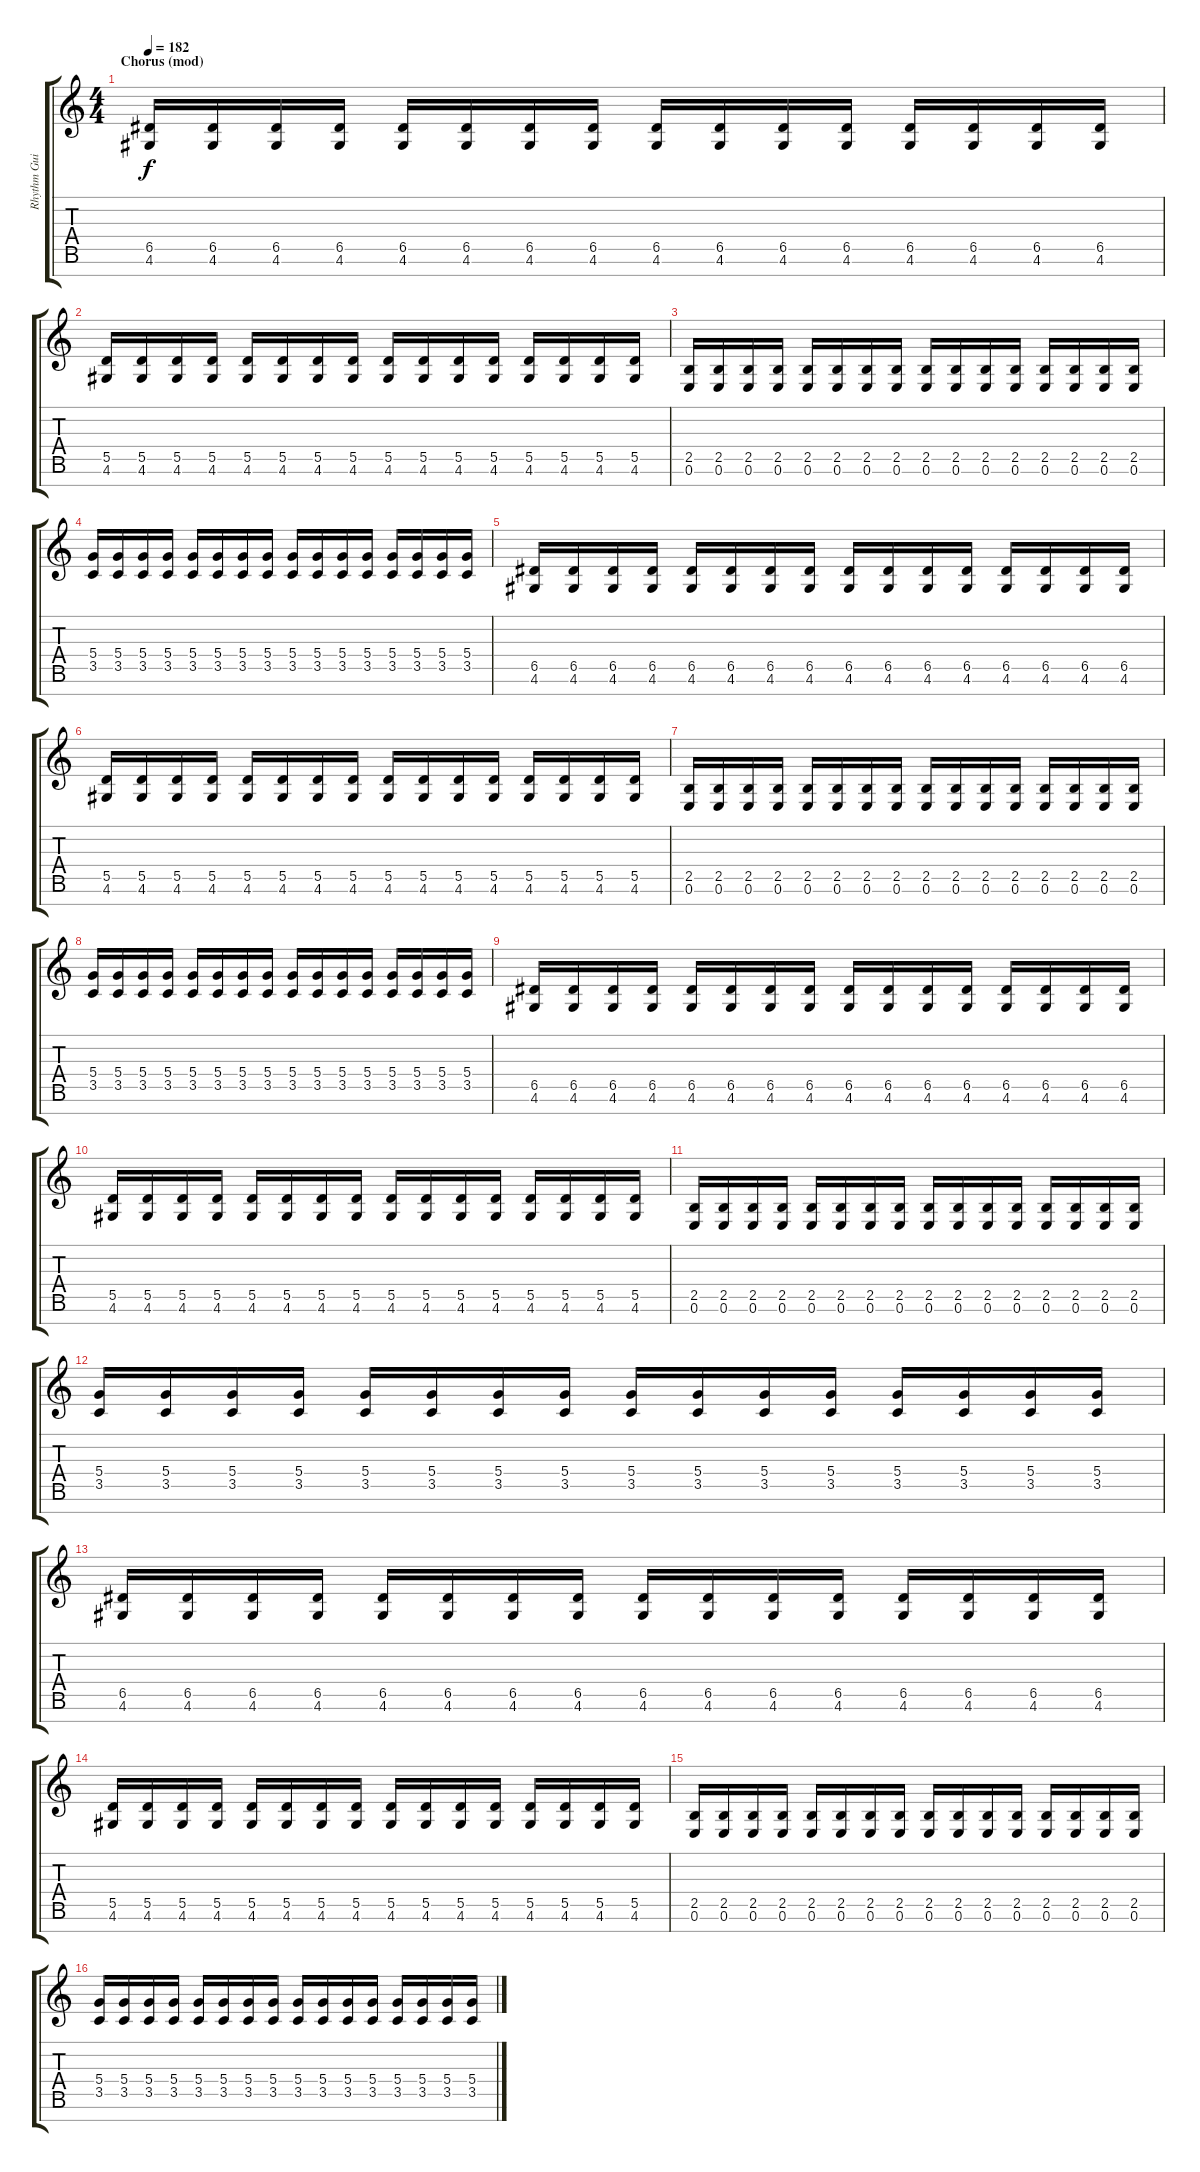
\track ("Rhythm Guitar 2" "Rhythm Gui") {instrument overdrivenguitar}
\staff {score tabs}
\tuning (E4 B3 G3 D3 A2 E2 B1) {hide}
\ts (4 4)
\section ("" "Chorus (mod)")
\tempo 182
\clef g2
\ks c
(6.5 4.6).16{dy f} (6.5 4.6).16 (6.5 4.6).16 (6.5 4.6).16 (6.5 4.6).16 (6.5 4.6).16 (6.5 4.6).16 (6.5 4.6).16 (6.5 4.6).16 (6.5 4.6).16 (6.5 4.6).16 (6.5 4.6).16 (6.5 4.6).16 (6.5 4.6).16 (6.5 4.6).16 (6.5 4.6).16 |
(5.5 4.6).16 (5.5 4.6).16 (5.5 4.6).16 (5.5 4.6).16 (5.5 4.6).16 (5.5 4.6).16 (5.5 4.6).16 (5.5 4.6).16 (5.5 4.6).16 (5.5 4.6).16 (5.5 4.6).16 (5.5 4.6).16 (5.5 4.6).16 (5.5 4.6).16 (5.5 4.6).16 (5.5 4.6).16 |
(2.5 0.6).16 (2.5 0.6).16 (2.5 0.6).16 (2.5 0.6).16 (2.5 0.6).16 (2.5 0.6).16 (2.5 0.6).16 (2.5 0.6).16 (2.5 0.6).16 (2.5 0.6).16 (2.5 0.6).16 (2.5 0.6).16 (2.5 0.6).16 (2.5 0.6).16 (2.5 0.6).16 (2.5 0.6).16 |
(5.4 3.5).16 (5.4 3.5).16 (5.4 3.5).16 (5.4 3.5).16 (5.4 3.5).16 (5.4 3.5).16 (5.4 3.5).16 (5.4 3.5).16 (5.4 3.5).16 (5.4 3.5).16 (5.4 3.5).16 (5.4 3.5).16 (5.4 3.5).16 (5.4 3.5).16 (5.4 3.5).16 (5.4 3.5).16 |
(6.5 4.6).16 (6.5 4.6).16 (6.5 4.6).16 (6.5 4.6).16 (6.5 4.6).16 (6.5 4.6).16 (6.5 4.6).16 (6.5 4.6).16 (6.5 4.6).16 (6.5 4.6).16 (6.5 4.6).16 (6.5 4.6).16 (6.5 4.6).16 (6.5 4.6).16 (6.5 4.6).16 (6.5 4.6).16 |
(5.5 4.6).16 (5.5 4.6).16 (5.5 4.6).16 (5.5 4.6).16 (5.5 4.6).16 (5.5 4.6).16 (5.5 4.6).16 (5.5 4.6).16 (5.5 4.6).16 (5.5 4.6).16 (5.5 4.6).16 (5.5 4.6).16 (5.5 4.6).16 (5.5 4.6).16 (5.5 4.6).16 (5.5 4.6).16 |
(2.5 0.6).16 (2.5 0.6).16 (2.5 0.6).16 (2.5 0.6).16 (2.5 0.6).16 (2.5 0.6).16 (2.5 0.6).16 (2.5 0.6).16 (2.5 0.6).16 (2.5 0.6).16 (2.5 0.6).16 (2.5 0.6).16 (2.5 0.6).16 (2.5 0.6).16 (2.5 0.6).16 (2.5 0.6).16 |
(5.4 3.5).16 (5.4 3.5).16 (5.4 3.5).16 (5.4 3.5).16 (5.4 3.5).16 (5.4 3.5).16 (5.4 3.5).16 (5.4 3.5).16 (5.4 3.5).16 (5.4 3.5).16 (5.4 3.5).16 (5.4 3.5).16 (5.4 3.5).16 (5.4 3.5).16 (5.4 3.5).16 (5.4 3.5).16 |
(6.5 4.6).16 (6.5 4.6).16 (6.5 4.6).16 (6.5 4.6).16 (6.5 4.6).16 (6.5 4.6).16 (6.5 4.6).16 (6.5 4.6).16 (6.5 4.6).16 (6.5 4.6).16 (6.5 4.6).16 (6.5 4.6).16 (6.5 4.6).16 (6.5 4.6).16 (6.5 4.6).16 (6.5 4.6).16 |
(5.5 4.6).16 (5.5 4.6).16 (5.5 4.6).16 (5.5 4.6).16 (5.5 4.6).16 (5.5 4.6).16 (5.5 4.6).16 (5.5 4.6).16 (5.5 4.6).16 (5.5 4.6).16 (5.5 4.6).16 (5.5 4.6).16 (5.5 4.6).16 (5.5 4.6).16 (5.5 4.6).16 (5.5 4.6).16 |
(2.5 0.6).16 (2.5 0.6).16 (2.5 0.6).16 (2.5 0.6).16 (2.5 0.6).16 (2.5 0.6).16 (2.5 0.6).16 (2.5 0.6).16 (2.5 0.6).16 (2.5 0.6).16 (2.5 0.6).16 (2.5 0.6).16 (2.5 0.6).16 (2.5 0.6).16 (2.5 0.6).16 (2.5 0.6).16 |
(5.4 3.5).16 (5.4 3.5).16 (5.4 3.5).16 (5.4 3.5).16 (5.4 3.5).16 (5.4 3.5).16 (5.4 3.5).16 (5.4 3.5).16 (5.4 3.5).16 (5.4 3.5).16 (5.4 3.5).16 (5.4 3.5).16 (5.4 3.5).16 (5.4 3.5).16 (5.4 3.5).16 (5.4 3.5).16 |
(6.5 4.6).16 (6.5 4.6).16 (6.5 4.6).16 (6.5 4.6).16 (6.5 4.6).16 (6.5 4.6).16 (6.5 4.6).16 (6.5 4.6).16 (6.5 4.6).16 (6.5 4.6).16 (6.5 4.6).16 (6.5 4.6).16 (6.5 4.6).16 (6.5 4.6).16 (6.5 4.6).16 (6.5 4.6).16 |
(5.5 4.6).16 (5.5 4.6).16 (5.5 4.6).16 (5.5 4.6).16 (5.5 4.6).16 (5.5 4.6).16 (5.5 4.6).16 (5.5 4.6).16 (5.5 4.6).16 (5.5 4.6).16 (5.5 4.6).16 (5.5 4.6).16 (5.5 4.6).16 (5.5 4.6).16 (5.5 4.6).16 (5.5 4.6).16 |
(2.5 0.6).16 (2.5 0.6).16 (2.5 0.6).16 (2.5 0.6).16 (2.5 0.6).16 (2.5 0.6).16 (2.5 0.6).16 (2.5 0.6).16 (2.5 0.6).16 (2.5 0.6).16 (2.5 0.6).16 (2.5 0.6).16 (2.5 0.6).16 (2.5 0.6).16 (2.5 0.6).16 (2.5 0.6).16 |
(5.4 3.5).16 (5.4 3.5).16 (5.4 3.5).16 (5.4 3.5).16 (5.4 3.5).16 (5.4 3.5).16 (5.4 3.5).16 (5.4 3.5).16 (5.4 3.5).16 (5.4 3.5).16 (5.4 3.5).16 (5.4 3.5).16 (5.4 3.5).16 (5.4 3.5).16 (5.4 3.5).16 (5.4 3.5).16
